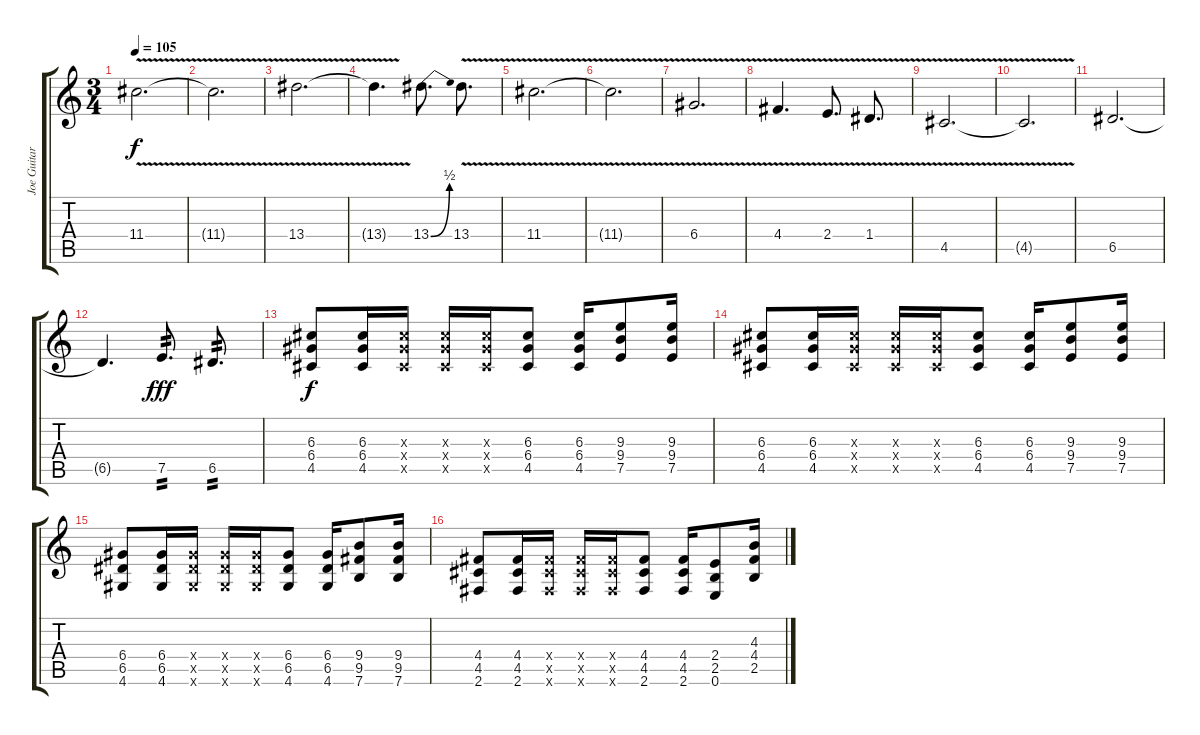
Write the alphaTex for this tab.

\track ("Joe Guitar" "Joe Guitar") {instrument overdrivenguitar}
\staff {score tabs}
\tuning (E4 B3 G3 D3 A2 E2) {hide}
\ts (3 4)
\tempo 105
\clef g2
\ks c
11.4{v}.2{d dy f} |
11.4{t}.2{d} |
13.4{v}.2{d} |
13.4{t}.4{d} 13.4{be (bend 0 0 60 2)}.8{d} 13.4{v}.8{d} |
11.4{v}.2{d} |
11.4{t}.2{d} |
6.4{v}.2{d} |
4.4{v}.4{d} 2.4{v}.8{d} 1.4{v}.8{d} |
4.5{v}.2{d} |
4.5{t}.2{d} |
6.5.2{d} |
6.5{t}.4{d} 7.5.8{d tp 2 dy fff} 6.5.8{d tp 2} |
(6.3 6.4 4.5).8{dy f} (6.3 6.4 4.5).16 (6.3{x} 6.4{x} 4.5{x}).16 (6.3{x} 6.4{x} 4.5{x}).16 (6.3{x} 6.4{x} 4.5{x}).16 (6.3 6.4 4.5).8 (6.3 6.4 4.5).16 (9.3 9.4 7.5).8 (9.3 9.4 7.5).16 |
(6.3 6.4 4.5).8 (6.3 6.4 4.5).16 (6.3{x} 6.4{x} 4.5{x}).16 (6.3{x} 6.4{x} 4.5{x}).16 (6.3{x} 6.4{x} 4.5{x}).16 (6.3 6.4 4.5).8 (6.3 6.4 4.5).16 (9.3 9.4 7.5).8 (9.3 9.4 7.5).16 |
(6.4 6.5 4.6).8 (6.4 6.5 4.6).16 (6.4{x} 6.5{x} 4.6{x}).16 (6.4{x} 6.5{x} 4.6{x}).16 (6.4{x} 6.5{x} 4.6{x}).16 (6.4 6.5 4.6).8 (6.4 6.5 4.6).16 (9.4 9.5 7.6).8 (9.4 9.5 7.6).16 |
(4.4 4.5 2.6).8 (4.4 4.5 2.6).16 (4.4{x} 4.5{x} 2.6{x}).16 (4.4{x} 4.5{x} 2.6{x}).16 (4.4{x} 4.5{x} 2.6{x}).16 (4.4 4.5 2.6).8 (4.4 4.5 2.6).16 (2.4 2.5 0.6).8 (4.3 4.4 2.5).16
